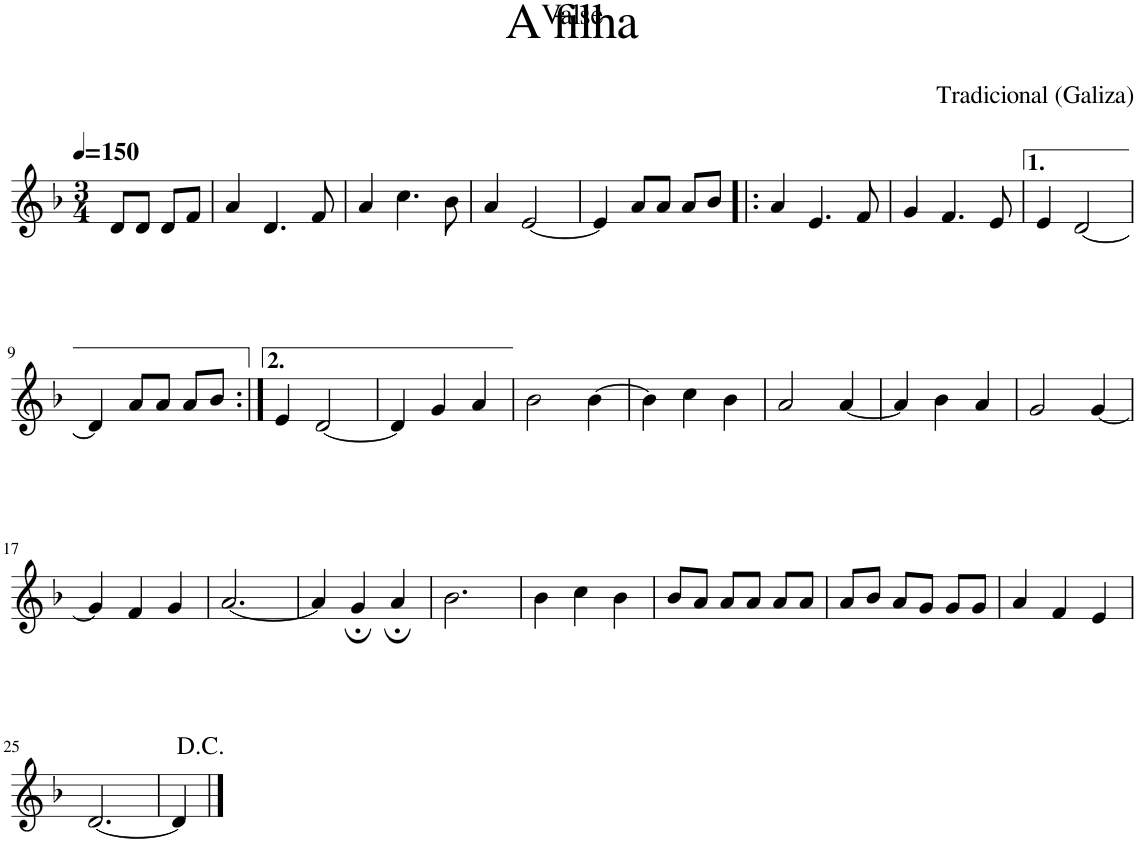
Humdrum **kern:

**kern
*part1
*staff1
*I"Piano
*I'Pno
*clefG2
*k[b-]
*M3/4
*MM150
=1
8d/L
8d/J
8d/L
8f/J
=2
4a/
4.d/
8f/
=3
4a/
4.cc\
8b-\
=4
4a/
[2e/
=5
4e/]
8a/L
8a/J
8a/L
8b-/J
=6!|:
4a/
4.e/
8f/
=7
4g/
4.f/
8e/
=8
4e/
[2d/
!!LO:LB:g=z
=9
4d/]
8a/L
8a/J
8a/L
8b-/J
=10:|!
4e/
[2d/
=11
4d/]
4g/
4a/
=12
2b-\
[4b-\
=13
4b-\]
4cc\
4b-\
=14
2a/
[4a/
=15
4a/]
4b-\
4a/
=16
2g/
[4g/
!!LO:LB:g=z
=17
4g/]
4f/
4g/
=18
[2.a/
=19
4a/]
4g;/
4a;/
=20
2.b-\
=21
4b-\
4cc\
4b-\
=22
8b-/L
8a/J
8a/L
8a/J
8a/L
8a/J
=23
8a/L
8b-/J
8a/L
8g/J
8g/L
8g/J
=24
4a/
4f/
4e/
!!LO:LB:g=z
=25
[2.d/
=26
4d/]
==
*-
